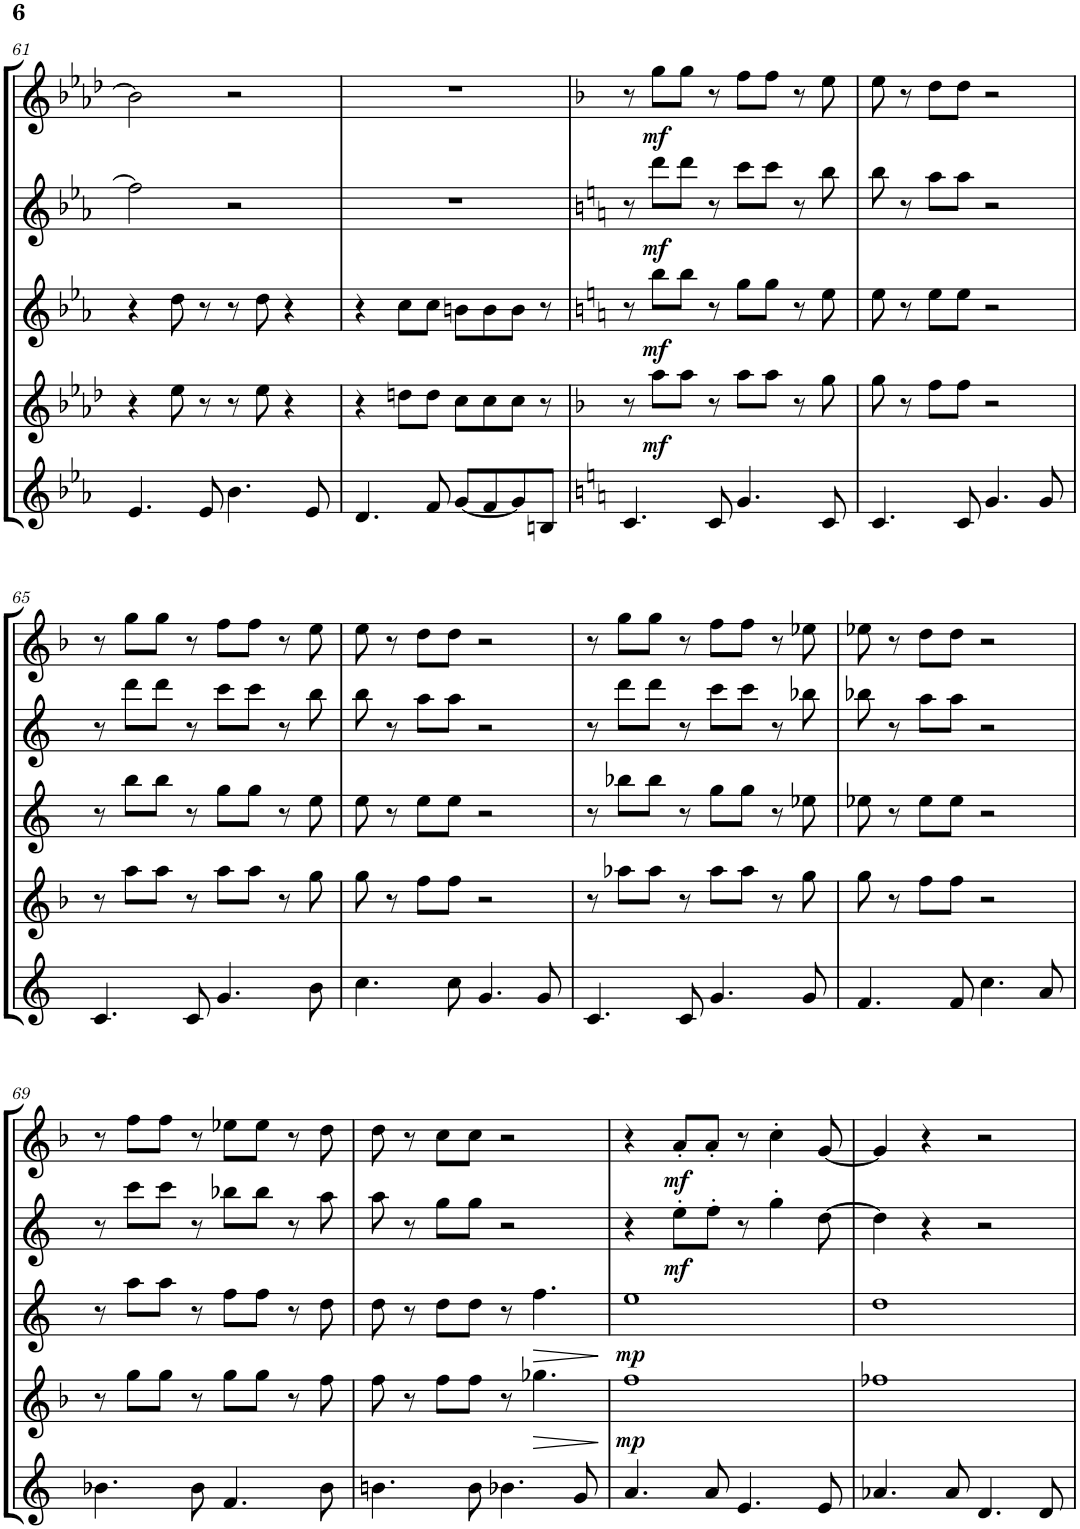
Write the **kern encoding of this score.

**kern	**kern	**dynam	**kern	**dynam	**kern	**dynam	**kern	**dynam
*part5	*part4	*part4	*part3	*part3	*part2	*part2	*part1	*part1
*staff5	*staff4	*staff4	*staff3	*staff3	*staff2	*staff2	*staff1	*staff1
*I"Baritone Saxophone	*I"Tenor Saxophone	*	*I"Alto Saxophone	*	*I"Alto Saxophone	*	*I"Soprano Saxophone	*
*I'Bar Sax	*I'T Sax	*	*I'A Sax	*	*I'A Sax	*	*I'S Sax	*
!!LO:PB:g=z
*clefG2	*clefG2	*	*clefG2	*	*clefG2	*	*clefG2	*
*Trd12c21	*Trd8c14	*	*Trd5c9	*	*Trd5c9	*	*Trd1c2	*
*k[b-e-a-]	*k[b-e-a-d-]	*	*k[b-e-a-]	*	*k[b-e-a-]	*	*k[b-e-a-d-]	*
*M4/4	*M4/4	*	*M4/4	*	*M4/4	*	*M4/4	*
=61	=61	=61	=61	=61	=61	=61	=61	=61
4.e-/	4r	.	4r	.	2ff\]	.	2b-\]	.
.	8ee-\	.	8dd\	.	.	.	.	.
8e-/	8r	.	8r	.	.	.	.	.
4.b-\	8r	.	8r	.	2r	.	2r	.
.	8ee-\	.	8dd\	.	.	.	.	.
.	4r	.	4r	.	.	.	.	.
8e-/	.	.	.	.	.	.	.	.
=62	=62	=62	=62	=62	=62	=62	=62	=62
4.d/	4r	.	4r	.	1r	.	1r	.
.	8ddn\L	.	8cc\L	.	.	.	.	.
8f/	8dd\J	.	8cc\J	.	.	.	.	.
[8g/L	8cc\L	.	8bn\L	.	.	.	.	.
8f/	8cc\	.	8b\	.	.	.	.	.
8g/]	8cc\J	.	8b\J	.	.	.	.	.
8Bn/J	8r	.	8r	.	.	.	.	.
=63	=63	=63	=63	=63	=63	=63	=63	=63
*k[]	*k[b-]	*	*k[]	*	*k[]	*	*k[b-]	*
4.c/	8r	.	8r	.	8r	.	8r	.
!	!	!LO:DY:b	!	!LO:DY:b	!	!LO:DY:b	!	!LO:DY:b
.	8aa\L	mf	8bb\L	mf	8ddd\L	mf	8gg\L	mf
.	8aa\J	.	8bb\J	.	8ddd\J	.	8gg\J	.
8c/	8r	.	8r	.	8r	.	8r	.
4.g/	8aa\L	.	8gg\L	.	8ccc\L	.	8ff\L	.
.	8aa\J	.	8gg\J	.	8ccc\J	.	8ff\J	.
.	8r	.	8r	.	8r	.	8r	.
8c/	8gg\	.	8ee\	.	8bb\	.	8ee\	.
=64	=64	=64	=64	=64	=64	=64	=64	=64
4.c/	8gg\	.	8ee\	.	8bb\	.	8ee\	.
.	8r	.	8r	.	8r	.	8r	.
.	8ff\L	.	8ee\L	.	8aa\L	.	8dd\L	.
8c/	8ff\J	.	8ee\J	.	8aa\J	.	8dd\J	.
4.g/	2r	.	2r	.	2r	.	2r	.
8g/	.	.	.	.	.	.	.	.
!!LO:LB:g=z
=65	=65	=65	=65	=65	=65	=65	=65	=65
4.c/	8r	.	8r	.	8r	.	8r	.
.	8aa\L	.	8bb\L	.	8ddd\L	.	8gg\L	.
.	8aa\J	.	8bb\J	.	8ddd\J	.	8gg\J	.
8c/	8r	.	8r	.	8r	.	8r	.
4.g/	8aa\L	.	8gg\L	.	8ccc\L	.	8ff\L	.
.	8aa\J	.	8gg\J	.	8ccc\J	.	8ff\J	.
.	8r	.	8r	.	8r	.	8r	.
8b\	8gg\	.	8ee\	.	8bb\	.	8ee\	.
=66	=66	=66	=66	=66	=66	=66	=66	=66
4.cc\	8gg\	.	8ee\	.	8bb\	.	8ee\	.
.	8r	.	8r	.	8r	.	8r	.
.	8ff\L	.	8ee\L	.	8aa\L	.	8dd\L	.
8cc\	8ff\J	.	8ee\J	.	8aa\J	.	8dd\J	.
4.g/	2r	.	2r	.	2r	.	2r	.
8g/	.	.	.	.	.	.	.	.
=67	=67	=67	=67	=67	=67	=67	=67	=67
4.c/	8r	.	8r	.	8r	.	8r	.
.	8aa-X\L	.	8bb-X\L	.	8ddd\L	.	8gg\L	.
.	8aa-\J	.	8bb-\J	.	8ddd\J	.	8gg\J	.
8c/	8r	.	8r	.	8r	.	8r	.
4.g/	8aa-\L	.	8gg\L	.	8ccc\L	.	8ff\L	.
.	8aa-\J	.	8gg\J	.	8ccc\J	.	8ff\J	.
.	8r	.	8r	.	8r	.	8r	.
8g/	8gg\	.	8ee-X\	.	8bb-X\	.	8ee-X\	.
=68	=68	=68	=68	=68	=68	=68	=68	=68
4.f/	8gg\	.	8ee-X\	.	8bb-X\	.	8ee-X\	.
.	8r	.	8r	.	8r	.	8r	.
.	8ff\L	.	8ee-\L	.	8aa\L	.	8dd\L	.
8f/	8ff\J	.	8ee-\J	.	8aa\J	.	8dd\J	.
4.cc\	2r	.	2r	.	2r	.	2r	.
8a/	.	.	.	.	.	.	.	.
!!LO:LB:g=z
=69	=69	=69	=69	=69	=69	=69	=69	=69
4.b-X\	8r	.	8r	.	8r	.	8r	.
.	8gg\L	.	8aa\L	.	8ccc\L	.	8ff\L	.
.	8gg\J	.	8aa\J	.	8ccc\J	.	8ff\J	.
8b-\	8r	.	8r	.	8r	.	8r	.
4.f/	8gg\L	.	8ff\L	.	8bb-X\L	.	8ee-X\L	.
.	8gg\J	.	8ff\J	.	8bb-\J	.	8ee-\J	.
.	8r	.	8r	.	8r	.	8r	.
8b-\	8ff\	.	8dd\	.	8aa\	.	8dd\	.
=70	=70	=70	=70	=70	=70	=70	=70	=70
4.bn\	8ff\	.	8dd\	.	8aa\	.	8dd\	.
.	8r	.	8r	.	8r	.	8r	.
.	8ff\L	.	8dd\L	.	8gg\L	.	8cc\L	.
8b\	8ff\J	.	8dd\J	.	8gg\J	.	8cc\J	.
4.b-X\	8r	.	8r	.	2r	.	2r	.
!	!	!LO:HP:b	!	!LO:HP:b	!	!	!	!
.	4.gg-X\	>	4.ff\	>	.	.	.	.
8g/	.	.	.	.	.	.	.	.
.	.	]	.	]	.	.	.	.
=71	=71	=71	=71	=71	=71	=71	=71	=71
!	!	!LO:DY:b	!	!LO:DY:b	!	!	!	!
4.a/	1ff	mp	1ee	mp	4r	.	4r	.
!	!	!	!	!	!	!LO:DY:b	!	!LO:DY:b
.	.	.	.	.	8ee'\L	mf	8a'/L	mf
8a/	.	.	.	.	8ee'\J	.	8a'/J	.
4.e/	.	.	.	.	8r	.	8r	.
.	.	.	.	.	4gg'\	.	4cc'\	.
8e/	.	.	.	.	[8dd\	.	[8g/	.
=72	=72	=72	=72	=72	=72	=72	=72	=72
4.a-X/	1ff-X	.	1dd	.	4dd\]	.	4g/]	.
.	.	.	.	.	4r	.	4r	.
8a-/	.	.	.	.	.	.	.	.
4.d/	.	.	.	.	2r	.	2r	.
8d/	.	.	.	.	.	.	.	.
=	=	=	=	=	=	=	=	=
*-	*-	*-	*-	*-	*-	*-	*-	*-
